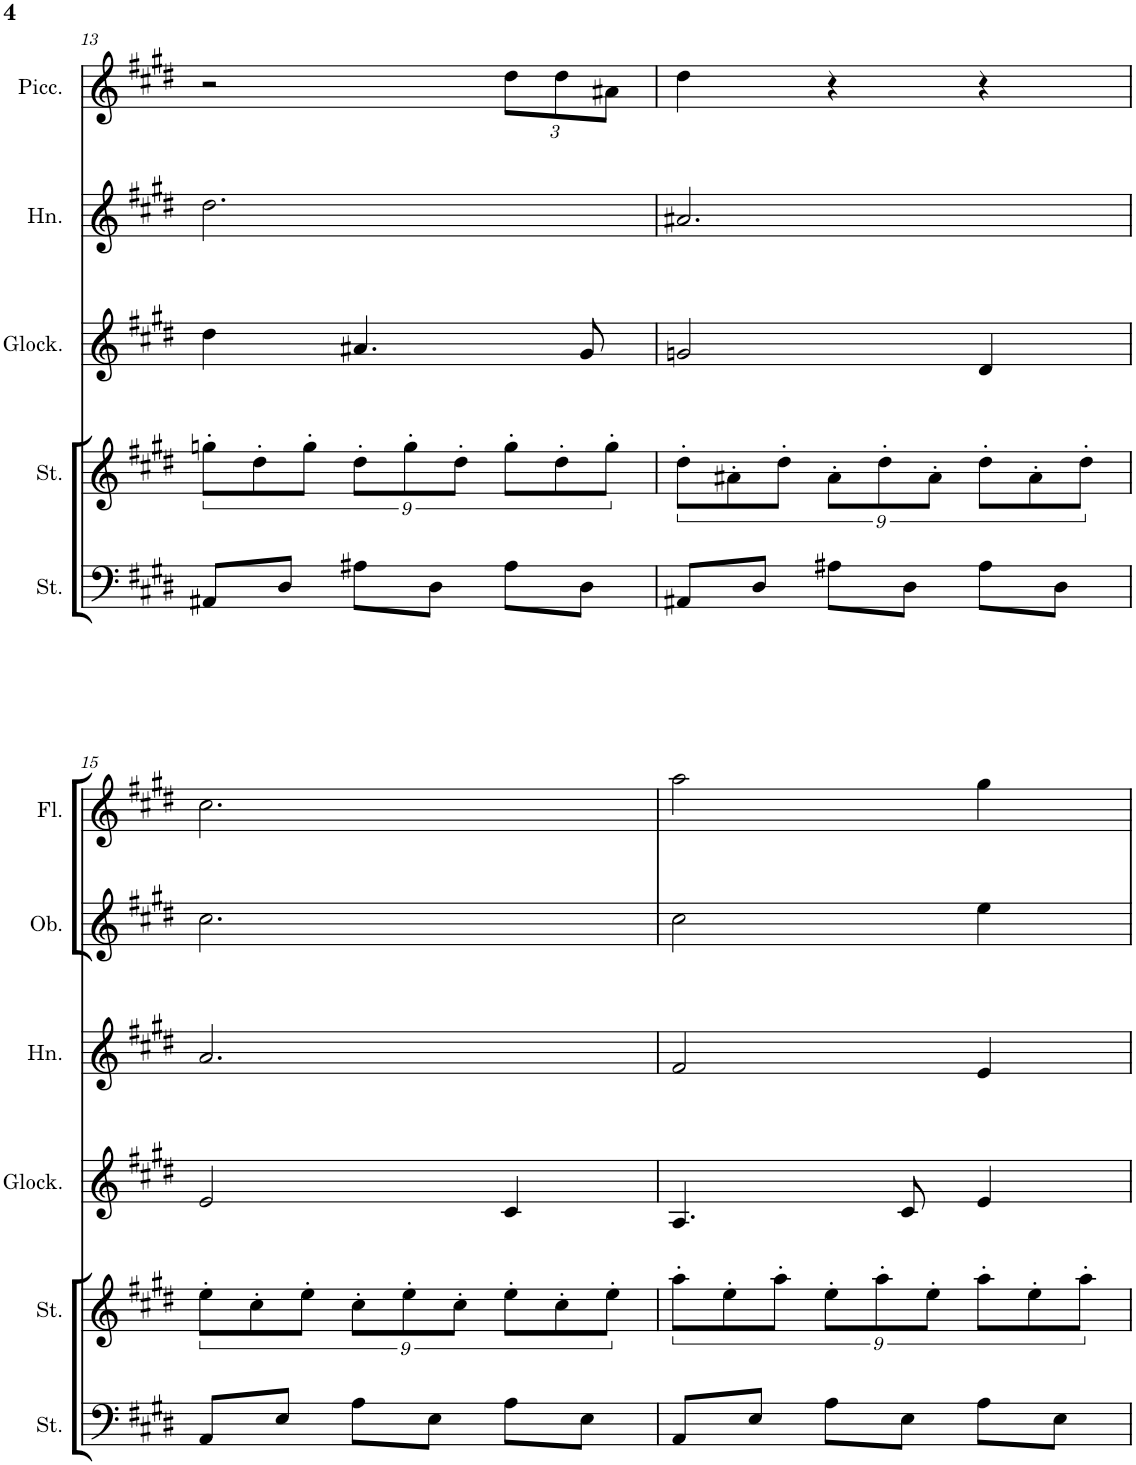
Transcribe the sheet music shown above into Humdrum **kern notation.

**kern	**kern	**kern	**kern	**kern	**kern	**kern
*part7	*part6	*part5	*part4	*part3	*part2	*part1
*staff7	*staff6	*staff5	*staff4	*staff3	*staff2	*staff1
*I"Strings	*I"Strings	*I"Glockenspiel	*I"Horn	*I"Oboe	*I"Flute	*I"Piccolo
*I'St.	*I'St.	*I'Glock.	*I'Hn.	*I'Ob.	*I'Fl.	*I'Picc.
!!LO:PB:g=z
*clefF4	*clefG2	*clefG2	*clefG2	*clefG2	*clefG2	*clefG2
*	*	*Trd-14c-24	*Trd7c12	*	*	*Trd-7c-12
*k[f#c#g#d#]	*k[f#c#g#d#]	*k[f#c#g#d#]	*k[f#c#g#d#]	*k[f#c#g#d#]	*k[f#c#g#d#]	*k[f#c#g#d#]
*M3/4	*M3/4	*M3/4	*M3/4	*M3/4	*M3/4	*M3/4
=13	=13	=13	=13	=13	=13	=13
8AA#X/L	12ggn'\L	4dd#\	2.dd#\	2.r	2.r	2r
.	12dd#'\	.	.	.	.	.
8D#/J	.	.	.	.	.	.
.	12gg'\J	.	.	.	.	.
8A#X\L	12dd#'\L	4.a#X/	.	.	.	.
.	12gg'\	.	.	.	.	.
8D#\J	.	.	.	.	.	.
.	12dd#'\J	.	.	.	.	.
*	*	*	*	*	*	*Xbrackettup
8A#\L	12gg'\L	.	.	.	.	12dd#\L
.	12dd#'\	.	.	.	.	12dd#\
8D#\J	.	8g#/	.	.	.	.
.	12gg'\J	.	.	.	.	12a#X\J
=14	=14	=14	=14	=14	=14	=14
8AA#X/L	12dd#'\L	2gn/	2.a#X/	2.r	2.r	4dd#\
.	12a#X'\	.	.	.	.	.
8D#/J	.	.	.	.	.	.
.	12dd#'\J	.	.	.	.	.
8A#X\L	12a#'\L	.	.	.	.	4r
.	12dd#'\	.	.	.	.	.
8D#\J	.	.	.	.	.	.
.	12a#'\J	.	.	.	.	.
8A#\L	12dd#'\L	4d#/	.	.	.	4r
.	12a#'\	.	.	.	.	.
8D#\J	.	.	.	.	.	.
.	12dd#'\J	.	.	.	.	.
!!LO:LB:g=z
=15	=15	=15	=15	=15	=15	=15
8AA/L	12ee'\L	2e/	2.a/	2.cc#\	2.cc#\	2.r
.	12cc#'\	.	.	.	.	.
8E/J	.	.	.	.	.	.
.	12ee'\J	.	.	.	.	.
8A\L	12cc#'\L	.	.	.	.	.
.	12ee'\	.	.	.	.	.
8E\J	.	.	.	.	.	.
.	12cc#'\J	.	.	.	.	.
8A\L	12ee'\L	4c#/	.	.	.	.
.	12cc#'\	.	.	.	.	.
8E\J	.	.	.	.	.	.
.	12ee'\J	.	.	.	.	.
=16	=16	=16	=16	=16	=16	=16
8AA/L	12aa'\L	4.A/	2f#/	2cc#\	2aa\	2.r
.	12ee'\	.	.	.	.	.
8E/J	.	.	.	.	.	.
.	12aa'\J	.	.	.	.	.
8A\L	12ee'\L	.	.	.	.	.
.	12aa'\	.	.	.	.	.
8E\J	.	8c#/	.	.	.	.
.	12ee'\J	.	.	.	.	.
8A\L	12aa'\L	4e/	4e/	4ee\	4gg#\	.
.	12ee'\	.	.	.	.	.
8E\J	.	.	.	.	.	.
.	12aa'\J	.	.	.	.	.
=	=	=	=	=	=	=
*-	*-	*-	*-	*-	*-	*-
